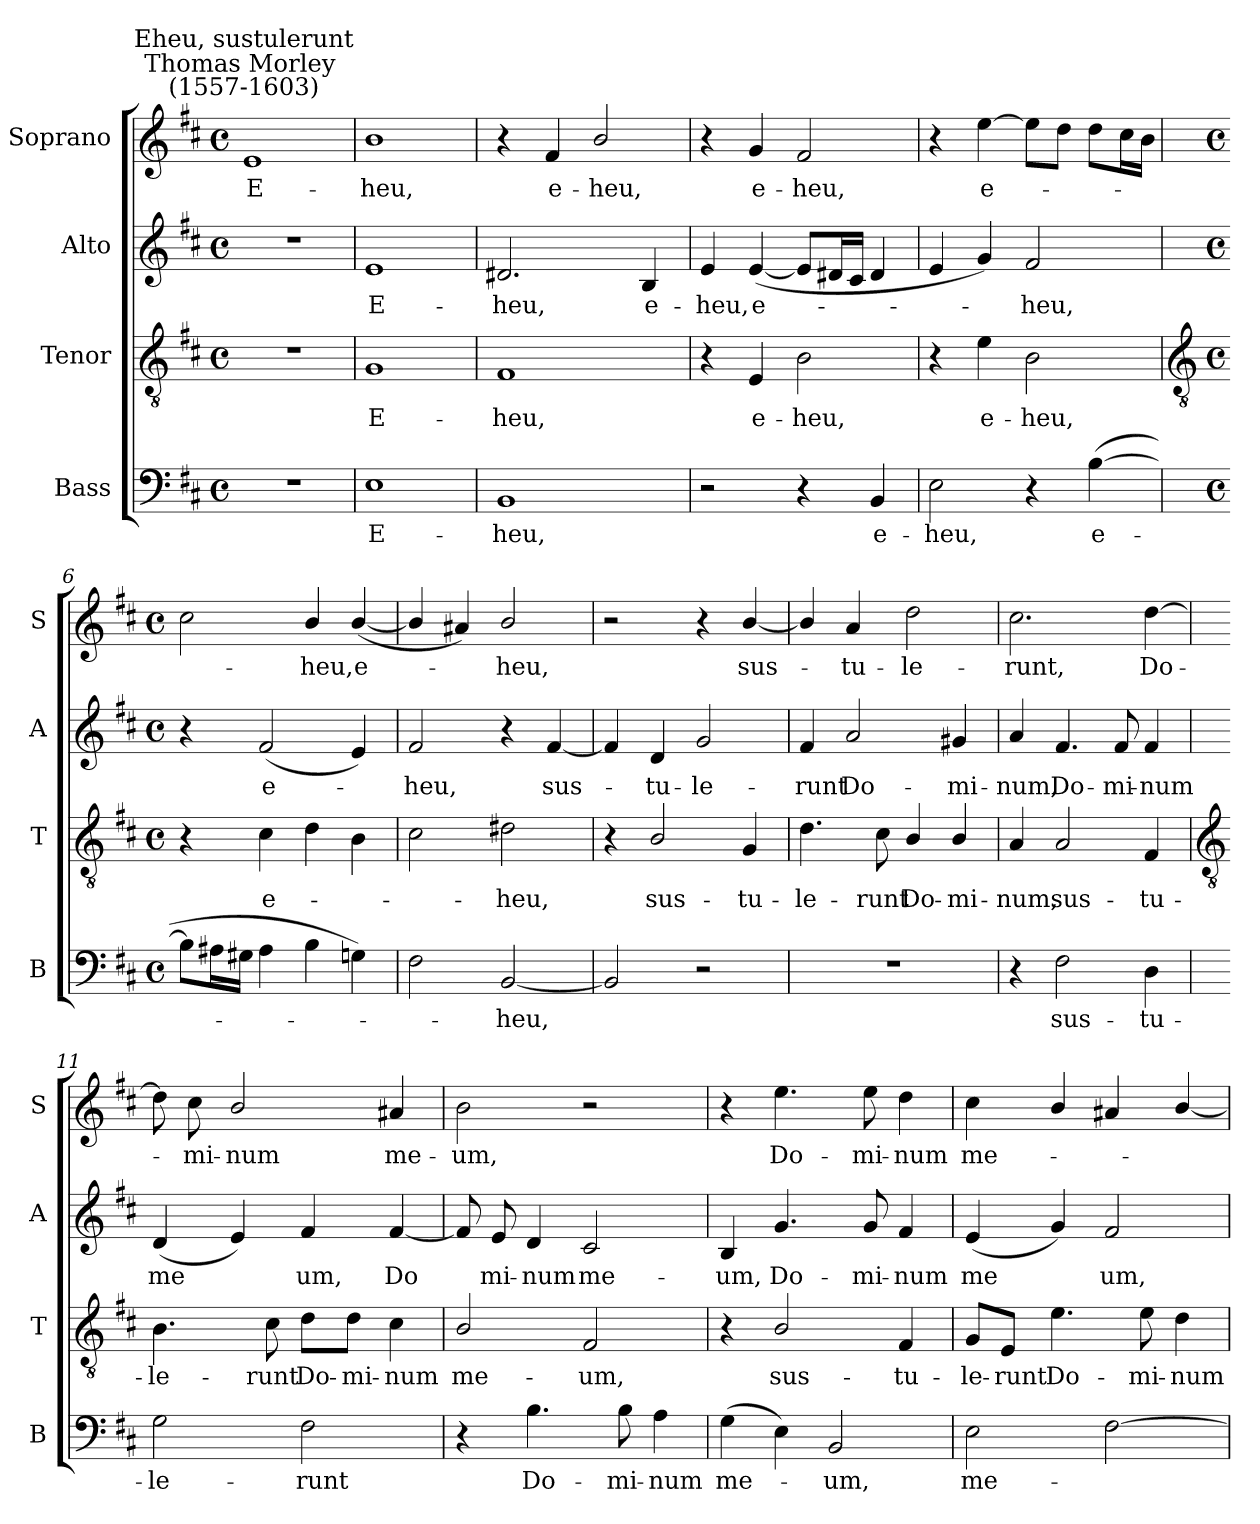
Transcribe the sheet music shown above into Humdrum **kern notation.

**kern	**text	**kern	**text	**kern	**text	**kern	**text
*part4	*part4	*part3	*part3	*part2	*part2	*part1	*part1
*staff4	*staff4	*staff3	*staff3	*staff2	*staff2	*staff1	*staff1
*I"Bass	*	*I"Tenor	*	*I"Alto	*	*I"Soprano	*
*I'B	*	*I'T	*	*I'A	*	*I'S	*
*clefF4	*	*clefGv2	*	*clefG2	*	*clefG2	*
*k[f#c#]	*	*k[f#c#]	*	*k[f#c#]	*	*k[f#c#]	*
*D:	*	*D:	*	*D:	*	*D:	*
*M4/4	*	*M4/4	*	*M4/4	*	*M4/4	*
*met(c)	*	*met(c)	*	*met(c)	*	*met(c)	*
=1	=1	=1	=1	=1	=1	=1	=1
!	!	!	!	!	!	!LO:TX:a:cj:t=Thomas Morley \n(1557-1603)	!
!	!	!	!	!	!	!LO:TX:a:cj:t=Eheu, sustulerunt	!
!	!	!	!	!	!	!	!LO:LY:b
1r	.	1r	.	1r	.	1e	E-
=2	=2	=2	=2	=2	=2	=2	=2
!	!LO:LY:b	!	!LO:LY:b	!	!LO:LY:b	!	!LO:LY:b
1E	E-	1G	E-	1e	E-	1b	-heu,
=3	=3	=3	=3	=3	=3	=3	=3
!	!LO:LY:b	!	!LO:LY:b	!	!LO:LY:b	!	!
1BB	-heu,	1F#	-heu,	2.d#X	-heu,	4r	.
!	!	!	!	!	!	!	!LO:LY:b
.	.	.	.	.	.	4f#	e-
!	!	!	!	!	!	!	!LO:LY:b
.	.	.	.	.	.	2b/	-heu,
!	!	!	!	!	!LO:LY:b	!	!
.	.	.	.	4B	e-	.	.
=4	=4	=4	=4	=4	=4	=4	=4
!	!	!	!	!	!LO:LY:b	!	!
2r	.	4r	.	4e	-heu,	4r	.
!	!	!	!LO:LY:b	!	!LO:LY:b	!	!LO:LY:b
.	.	4E	e-	(<[4e	e-	4g	e-
!	!	!	!LO:LY:b	!	!	!	!LO:LY:b
4r	.	2B	-heu,	8eL]	.	2f#	-heu,
.	.	.	.	16d#XL	.	.	.
.	.	.	.	16c#JJ	.	.	.
!	!LO:LY:b	!	!	!	!	!	!
4BB	e-	.	.	4d#	.	.	.
=5	=5	=5	=5	=5	=5	=5	=5
!	!LO:LY:b	!	!	!	!	!	!
2E	-heu,	4r	.	4e	.	4r	.
!	!	!	!LO:LY:b	!	!	!	!LO:LY:b
.	.	4e	e-	4g)	.	[4ee	e-
!	!	!	!LO:LY:b	!	!LO:LY:b	!	!
4r	.	2B	-heu,	2f#	heu,	8eeL]	.
.	.	.	.	.	.	8ddJ	.
!	!LO:LY:b	!	!	!	!	!	!
(>[4B	e-	.	.	.	.	8ddL	.
.	.	.	.	.	.	16cc#L	.
.	.	.	.	.	.	16bJJ	.
!!LO:LB:g=z
=6	=6	=6	=6	=6	=6	=6	=6
*	*	*clefGv2	*	*	*	*	*
*M4/4	*	*M4/4	*	*M4/4	*	*M4/4	*
*met(c)	*	*met(c)	*	*met(c)	*	*met(c)	*
8BL]	.	4r	.	4r	.	2cc#	.
16A#XL	.	.	.	.	.	.	.
16G#XJJ	.	.	.	.	.	.	.
!	!	!	!LO:LY:b	!	!LO:LY:b	!	!
4A#	.	4c#	e-	(<2f#	e-	.	.
!	!	!	!	!	!	!	!LO:LY:b
4B	.	4d	.	.	.	4b/	heu,
!	!	!	!	!	!	!	!LO:LY:b
4Gn)	.	4B	.	4e)	.	(<[4b/	e-
=7	=7	=7	=7	=7	=7	=7	=7
!	!	!	!	!	!LO:LY:b	!	!
2F#	.	2c#	.	2f#	heu,	4b/]	.
.	.	.	.	.	.	4a#X)	.
!	!LO:LY:b	!	!LO:LY:b	!	!	!	!LO:LY:b
[2BB	heu,	2d#X	heu,	4r	.	2b/	heu,
!	!	!	!	!	!LO:LY:b	!	!
.	.	.	.	[4f#	sus-	.	.
=8	=8	=8	=8	=8	=8	=8	=8
2BB]	.	4r	.	4f#]	.	2r	.
!	!	!	!LO:LY:b	!	!LO:LY:b	!	!
.	.	2B/	sus-	4d	tu-	.	.
!	!	!	!	!	!LO:LY:b	!	!
2r	.	.	.	2g	-le-	4r	.
!	!	!	!LO:LY:b	!	!	!	!LO:LY:b
.	.	4G	-tu-	.	.	[4b/	sus-
=9	=9	=9	=9	=9	=9	=9	=9
!	!	!	!LO:LY:b	!	!LO:LY:b	!	!
1r	.	4.d	-le-	4f#	-runt	4b/]	.
!	!	!	!	!	!LO:LY:b	!	!LO:LY:b
.	.	.	.	2a	Do-	4a	tu-
!	!	!	!LO:LY:b	!	!	!	!
.	.	8c#	-runt	.	.	.	.
!	!	!	!LO:LY:b	!	!	!	!LO:LY:b
.	.	4B/	Do-	.	.	2dd	-le-
!	!	!	!LO:LY:b	!	!LO:LY:b	!	!
.	.	4B/	-mi-	4g#X	-mi-	.	.
=10	=10	=10	=10	=10	=10	=10	=10
!	!	!	!LO:LY:b	!	!LO:LY:b	!	!LO:LY:b
4r	.	4A	-num,	4a	-num,	2.cc#	-runt,
!	!LO:LY:b	!	!LO:LY:b	!	!LO:LY:b	!	!
2F#	sus-	2A	sus-	4.f#	Do-	.	.
!	!	!	!	!	!LO:LY:b	!	!
.	.	.	.	8f#	-mi-	.	.
!	!LO:LY:b	!	!LO:LY:b	!	!LO:LY:b	!	!LO:LY:b
4D	-tu-	4F#	-tu-	4f#	-num	[4dd	Do-
!!LO:LB:g=z
=11	=11	=11	=11	=11	=11	=11	=11
*	*	*clefGv2	*	*	*	*	*
!	!LO:LY:b	!	!LO:LY:b	!	!LO:LY:b	!	!
2G	-le-	4.B	-le-	(<4d	me	8dd]	.
!	!	!	!	!	!	!	!LO:LY:b
.	.	.	.	.	.	8cc#	mi-
!	!	!	!	!	!	!	!LO:LY:b
.	.	.	.	4e)	.	2b/	-num
!	!	!	!LO:LY:b	!	!	!	!
.	.	8c#	-runt	.	.	.	.
!	!LO:LY:b	!	!LO:LY:b	!	!LO:LY:b	!	!
2F#	-runt	8d\L	Do-	4f#	um,	.	.
!	!	!	!LO:LY:b	!	!	!	!
.	.	8d\J	-mi-	.	.	.	.
!	!	!	!LO:LY:b	!	!LO:LY:b	!	!LO:LY:b
.	.	4c#	-num	[4f#	Do	4a#X	me-
=12	=12	=12	=12	=12	=12	=12	=12
!	!	!	!LO:LY:b	!	!	!	!LO:LY:b
4r	.	2B/	me-	8f#]	.	2b	-um,
!	!	!	!	!	!LO:LY:b	!	!
.	.	.	.	8e	mi-	.	.
!	!LO:LY:b	!	!	!	!LO:LY:b	!	!
4.B	Do-	.	.	4d	-num	.	.
!	!	!	!LO:LY:b	!	!LO:LY:b	!	!
.	.	2F#	-um,	2c#	me-	2r	.
!	!LO:LY:b	!	!	!	!	!	!
8B	-mi-	.	.	.	.	.	.
!	!LO:LY:b	!	!	!	!	!	!
4A	-num	.	.	.	.	.	.
=13	=13	=13	=13	=13	=13	=13	=13
!	!LO:LY:b	!	!	!	!LO:LY:b	!	!
(>4G	me-	4r	.	4B	-um,	4r	.
!	!	!	!LO:LY:b	!	!LO:LY:b	!	!LO:LY:b
4E)	.	2B/	sus-	4.g	Do-	4.ee	Do-
!	!LO:LY:b	!	!	!	!	!	!
2BB	um,	.	.	.	.	.	.
!	!	!	!	!	!LO:LY:b	!	!LO:LY:b
.	.	.	.	8g	-mi-	8ee	-mi-
!	!	!	!LO:LY:b	!	!LO:LY:b	!	!LO:LY:b
.	.	4F#	-tu-	4f#	-num	4dd	-num
=14	=14	=14	=14	=14	=14	=14	=14
!	!LO:LY:b	!	!LO:LY:b	!	!LO:LY:b	!	!LO:LY:b
2E	me-	8G/L	-le-	(<4e	me	4cc#	me-
!	!	!	!LO:LY:b	!	!	!	!
.	.	8E/J	-runt	.	.	.	.
!	!	!	!LO:LY:b	!	!	!	!
.	.	4.e	Do-	4g)	.	4b/	.
!	!	!	!	!	!LO:LY:b	!	!
[2F#	.	.	.	2f#	um,	4a#X	.
!	!	!	!LO:LY:b	!	!	!	!
.	.	8e	-mi-	.	.	.	.
!	!	!	!LO:LY:b	!	!	!	!
.	.	4d	-num	.	.	[4b/	.
=	=	=	=	=	=	=	=
*-	*-	*-	*-	*-	*-	*-	*-
